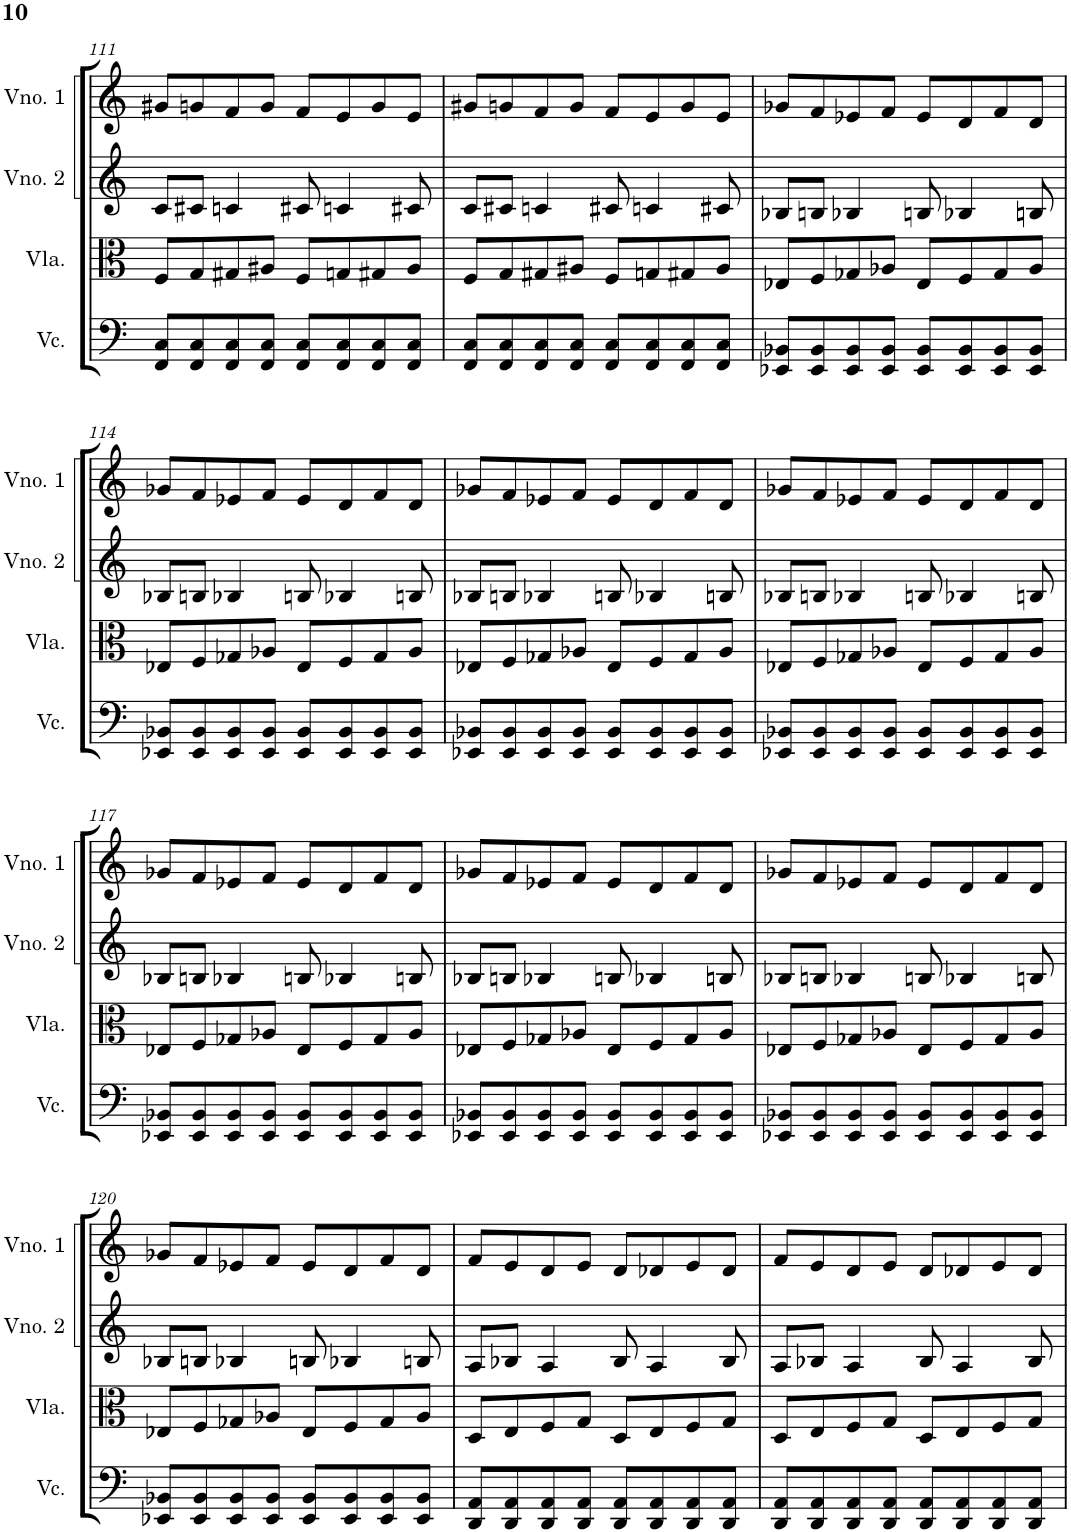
**kern	**kern	**kern	**kern
*part4	*part3	*part2	*part1
*staff4	*staff3	*staff2	*staff1
*I"Violoncelo	*I"Viola	*I"Violino 2	*I"Violino 1
*I'Vc.	*I'Vla.	*I'Vno. 2	*I'Vno. 1
!!LO:PB:g=z
*clefF4	*clefC3	*clefG2	*clefG2
*k[]	*k[]	*k[]	*k[]
*M4/4	*M4/4	*M4/4	*M4/4
=111	=111	=111	=111
8FF/ 8C/L	8F/L	8c/L	8g#X/L
8FF/ 8C/	8G/	8c#X/J	8gn/
8FF/ 8C/	8G#X/	4cn/	8f/
8FF/ 8C/J	8A#X/J	.	8g/J
8FF/ 8C/L	8F/L	8c#X/	8f/L
8FF/ 8C/	8Gn/	4cn/	8e/
8FF/ 8C/	8G#X/	.	8g/
8FF/ 8C/J	8A#/J	8c#X/	8e/J
=112	=112	=112	=112
8FF/ 8C/L	8F/L	8c/L	8g#X/L
8FF/ 8C/	8G/	8c#X/J	8gn/
8FF/ 8C/	8G#X/	4cn/	8f/
8FF/ 8C/J	8A#X/J	.	8g/J
8FF/ 8C/L	8F/L	8c#X/	8f/L
8FF/ 8C/	8Gn/	4cn/	8e/
8FF/ 8C/	8G#X/	.	8g/
8FF/ 8C/J	8A#/J	8c#X/	8e/J
=113	=113	=113	=113
8EE-X/ 8BB-X/L	8E-X/L	8B-X/L	8g-X/L
8EE-/ 8BB-/	8F/	8Bn/J	8f/
8EE-/ 8BB-/	8G-X/	4B-X/	8e-X/
8EE-/ 8BB-/J	8A-X/J	.	8f/J
8EE-/ 8BB-/L	8E-/L	8Bn/	8e-/L
8EE-/ 8BB-/	8F/	4B-X/	8d/
8EE-/ 8BB-/	8G-/	.	8f/
8EE-/ 8BB-/J	8A-/J	8Bn/	8d/J
!!LO:LB:g=z
=114	=114	=114	=114
8EE-X/ 8BB-X/L	8E-X/L	8B-X/L	8g-X/L
8EE-/ 8BB-/	8F/	8Bn/J	8f/
8EE-/ 8BB-/	8G-X/	4B-X/	8e-X/
8EE-/ 8BB-/J	8A-X/J	.	8f/J
8EE-/ 8BB-/L	8E-/L	8Bn/	8e-/L
8EE-/ 8BB-/	8F/	4B-X/	8d/
8EE-/ 8BB-/	8G-/	.	8f/
8EE-/ 8BB-/J	8A-/J	8Bn/	8d/J
=115	=115	=115	=115
8EE-X/ 8BB-X/L	8E-X/L	8B-X/L	8g-X/L
8EE-/ 8BB-/	8F/	8Bn/J	8f/
8EE-/ 8BB-/	8G-X/	4B-X/	8e-X/
8EE-/ 8BB-/J	8A-X/J	.	8f/J
8EE-/ 8BB-/L	8E-/L	8Bn/	8e-/L
8EE-/ 8BB-/	8F/	4B-X/	8d/
8EE-/ 8BB-/	8G-/	.	8f/
8EE-/ 8BB-/J	8A-/J	8Bn/	8d/J
=116	=116	=116	=116
8EE-X/ 8BB-X/L	8E-X/L	8B-X/L	8g-X/L
8EE-/ 8BB-/	8F/	8Bn/J	8f/
8EE-/ 8BB-/	8G-X/	4B-X/	8e-X/
8EE-/ 8BB-/J	8A-X/J	.	8f/J
8EE-/ 8BB-/L	8E-/L	8Bn/	8e-/L
8EE-/ 8BB-/	8F/	4B-X/	8d/
8EE-/ 8BB-/	8G-/	.	8f/
8EE-/ 8BB-/J	8A-/J	8Bn/	8d/J
!!LO:LB:g=z
=117	=117	=117	=117
8EE-X/ 8BB-X/L	8E-X/L	8B-X/L	8g-X/L
8EE-/ 8BB-/	8F/	8Bn/J	8f/
8EE-/ 8BB-/	8G-X/	4B-X/	8e-X/
8EE-/ 8BB-/J	8A-X/J	.	8f/J
8EE-/ 8BB-/L	8E-/L	8Bn/	8e-/L
8EE-/ 8BB-/	8F/	4B-X/	8d/
8EE-/ 8BB-/	8G-/	.	8f/
8EE-/ 8BB-/J	8A-/J	8Bn/	8d/J
=118	=118	=118	=118
8EE-X/ 8BB-X/L	8E-X/L	8B-X/L	8g-X/L
8EE-/ 8BB-/	8F/	8Bn/J	8f/
8EE-/ 8BB-/	8G-X/	4B-X/	8e-X/
8EE-/ 8BB-/J	8A-X/J	.	8f/J
8EE-/ 8BB-/L	8E-/L	8Bn/	8e-/L
8EE-/ 8BB-/	8F/	4B-X/	8d/
8EE-/ 8BB-/	8G-/	.	8f/
8EE-/ 8BB-/J	8A-/J	8Bn/	8d/J
=119	=119	=119	=119
8EE-X/ 8BB-X/L	8E-X/L	8B-X/L	8g-X/L
8EE-/ 8BB-/	8F/	8Bn/J	8f/
8EE-/ 8BB-/	8G-X/	4B-X/	8e-X/
8EE-/ 8BB-/J	8A-X/J	.	8f/J
8EE-/ 8BB-/L	8E-/L	8Bn/	8e-/L
8EE-/ 8BB-/	8F/	4B-X/	8d/
8EE-/ 8BB-/	8G-/	.	8f/
8EE-/ 8BB-/J	8A-/J	8Bn/	8d/J
!!LO:LB:g=z
=120	=120	=120	=120
8EE-X/ 8BB-X/L	8E-X/L	8B-X/L	8g-X/L
8EE-/ 8BB-/	8F/	8Bn/J	8f/
8EE-/ 8BB-/	8G-X/	4B-X/	8e-X/
8EE-/ 8BB-/J	8A-X/J	.	8f/J
8EE-/ 8BB-/L	8E-/L	8Bn/	8e-/L
8EE-/ 8BB-/	8F/	4B-X/	8d/
8EE-/ 8BB-/	8G-/	.	8f/
8EE-/ 8BB-/J	8A-/J	8Bn/	8d/J
=121	=121	=121	=121
8DD/ 8AA/L	8D/L	8A/L	8f/L
8DD/ 8AA/	8E/	8B-X/J	8e/
8DD/ 8AA/	8F/	4A/	8d/
8DD/ 8AA/J	8G/J	.	8e/J
8DD/ 8AA/L	8D/L	8B-/	8d/L
8DD/ 8AA/	8E/	4A/	8d-X/
8DD/ 8AA/	8F/	.	8e/
8DD/ 8AA/J	8G/J	8B-/	8d-/J
=122	=122	=122	=122
8DD/ 8AA/L	8D/L	8A/L	8f/L
8DD/ 8AA/	8E/	8B-X/J	8e/
8DD/ 8AA/	8F/	4A/	8d/
8DD/ 8AA/J	8G/J	.	8e/J
8DD/ 8AA/L	8D/L	8B-/	8d/L
8DD/ 8AA/	8E/	4A/	8d-X/
8DD/ 8AA/	8F/	.	8e/
8DD/ 8AA/J	8G/J	8B-/	8d-/J
=	=	=	=
*-	*-	*-	*-
